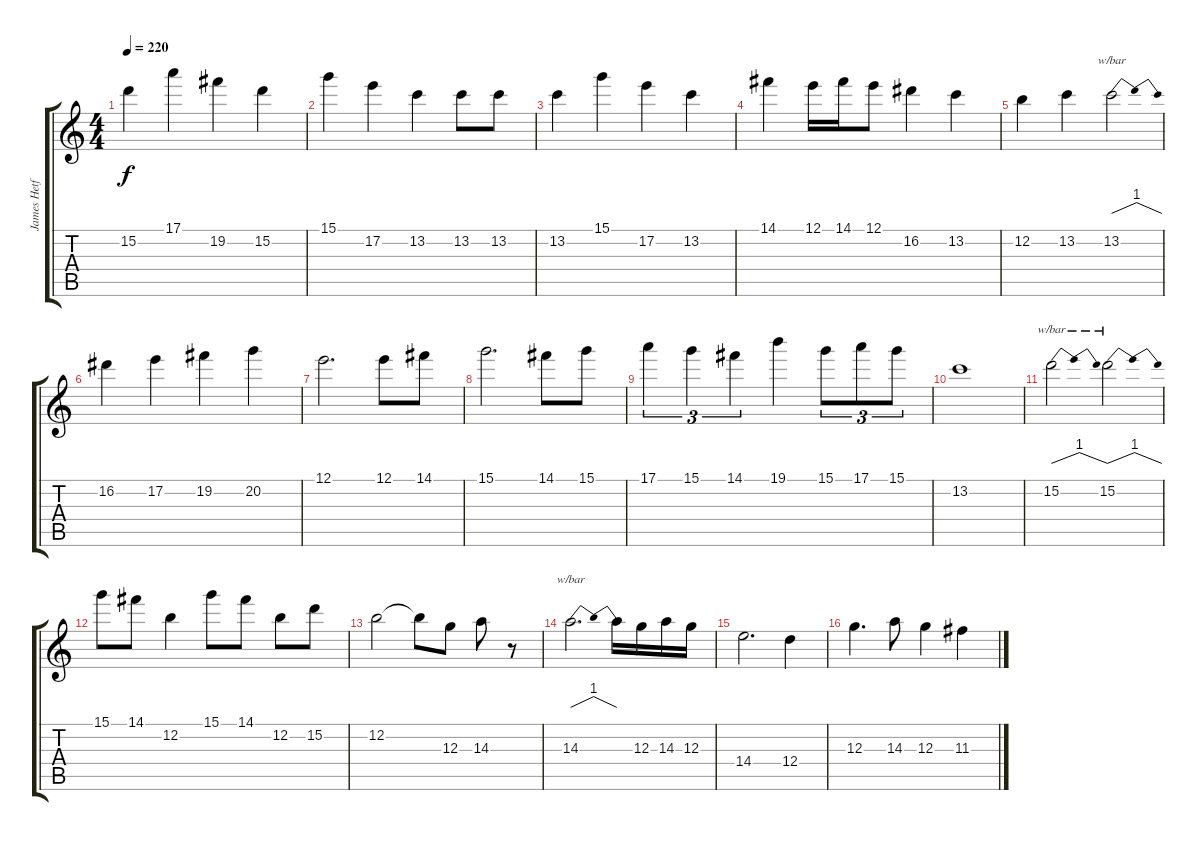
\track ("James Hetfield (Rithm & Lead Guitars)" "James Hetf") {instrument distortionguitar}
\staff {score tabs}
\tuning (E4 B3 G3 D3 A2 E2) {hide}
\ts (4 4)
\tempo 220
\clef g2
\ks c
15.2.4{dy f} 17.1.4 19.2.4 15.2.4 |
15.1.4 17.2.4 13.2.4 13.2.8 13.2.8 |
13.2.4 15.1.4 17.2.4 13.2.4 |
14.1.4 12.1.16 14.1.16 12.1.8 16.2.4 13.2.4 |
12.2.4 13.2.4 13.2.2{tbe (dip default 0 0 15 4 30 4 60 0)} |
16.2.4 17.2.4 19.2.4 20.2.4 |
12.1.2{d} 12.1.8 14.1.8 |
15.1.2{d} 14.1.8 15.1.8 |
17.1.4{tu (3 2)} 15.1.4{tu (3 2)} 14.1.4{tu (3 2)} 19.1.4 15.1.8{tu (3 2)} 17.1.8{tu (3 2)} 15.1.8{tu (3 2)} |
13.2.1 |
15.2.2{tbe (dip default 0 0 15 4 30 4 60 0)} 15.2.2{tbe (dip default 0 0 15 4 30 4 60 0)} |
15.1.8 14.1.8 12.2.4 15.1.8 14.1.8 12.2.8 15.2.8 |
12.2.2 12.2{t}.8 12.3.8 14.3.8 r.8 |
14.3.2{d tbe (dip default 0 0 21 4 36 4 60 0)} 14.3{t}.16 12.3.16 14.3.16 12.3.16 |
14.4.2{d} 12.4.4 |
12.3.4{d} 14.3.8 12.3.4 11.3.4
